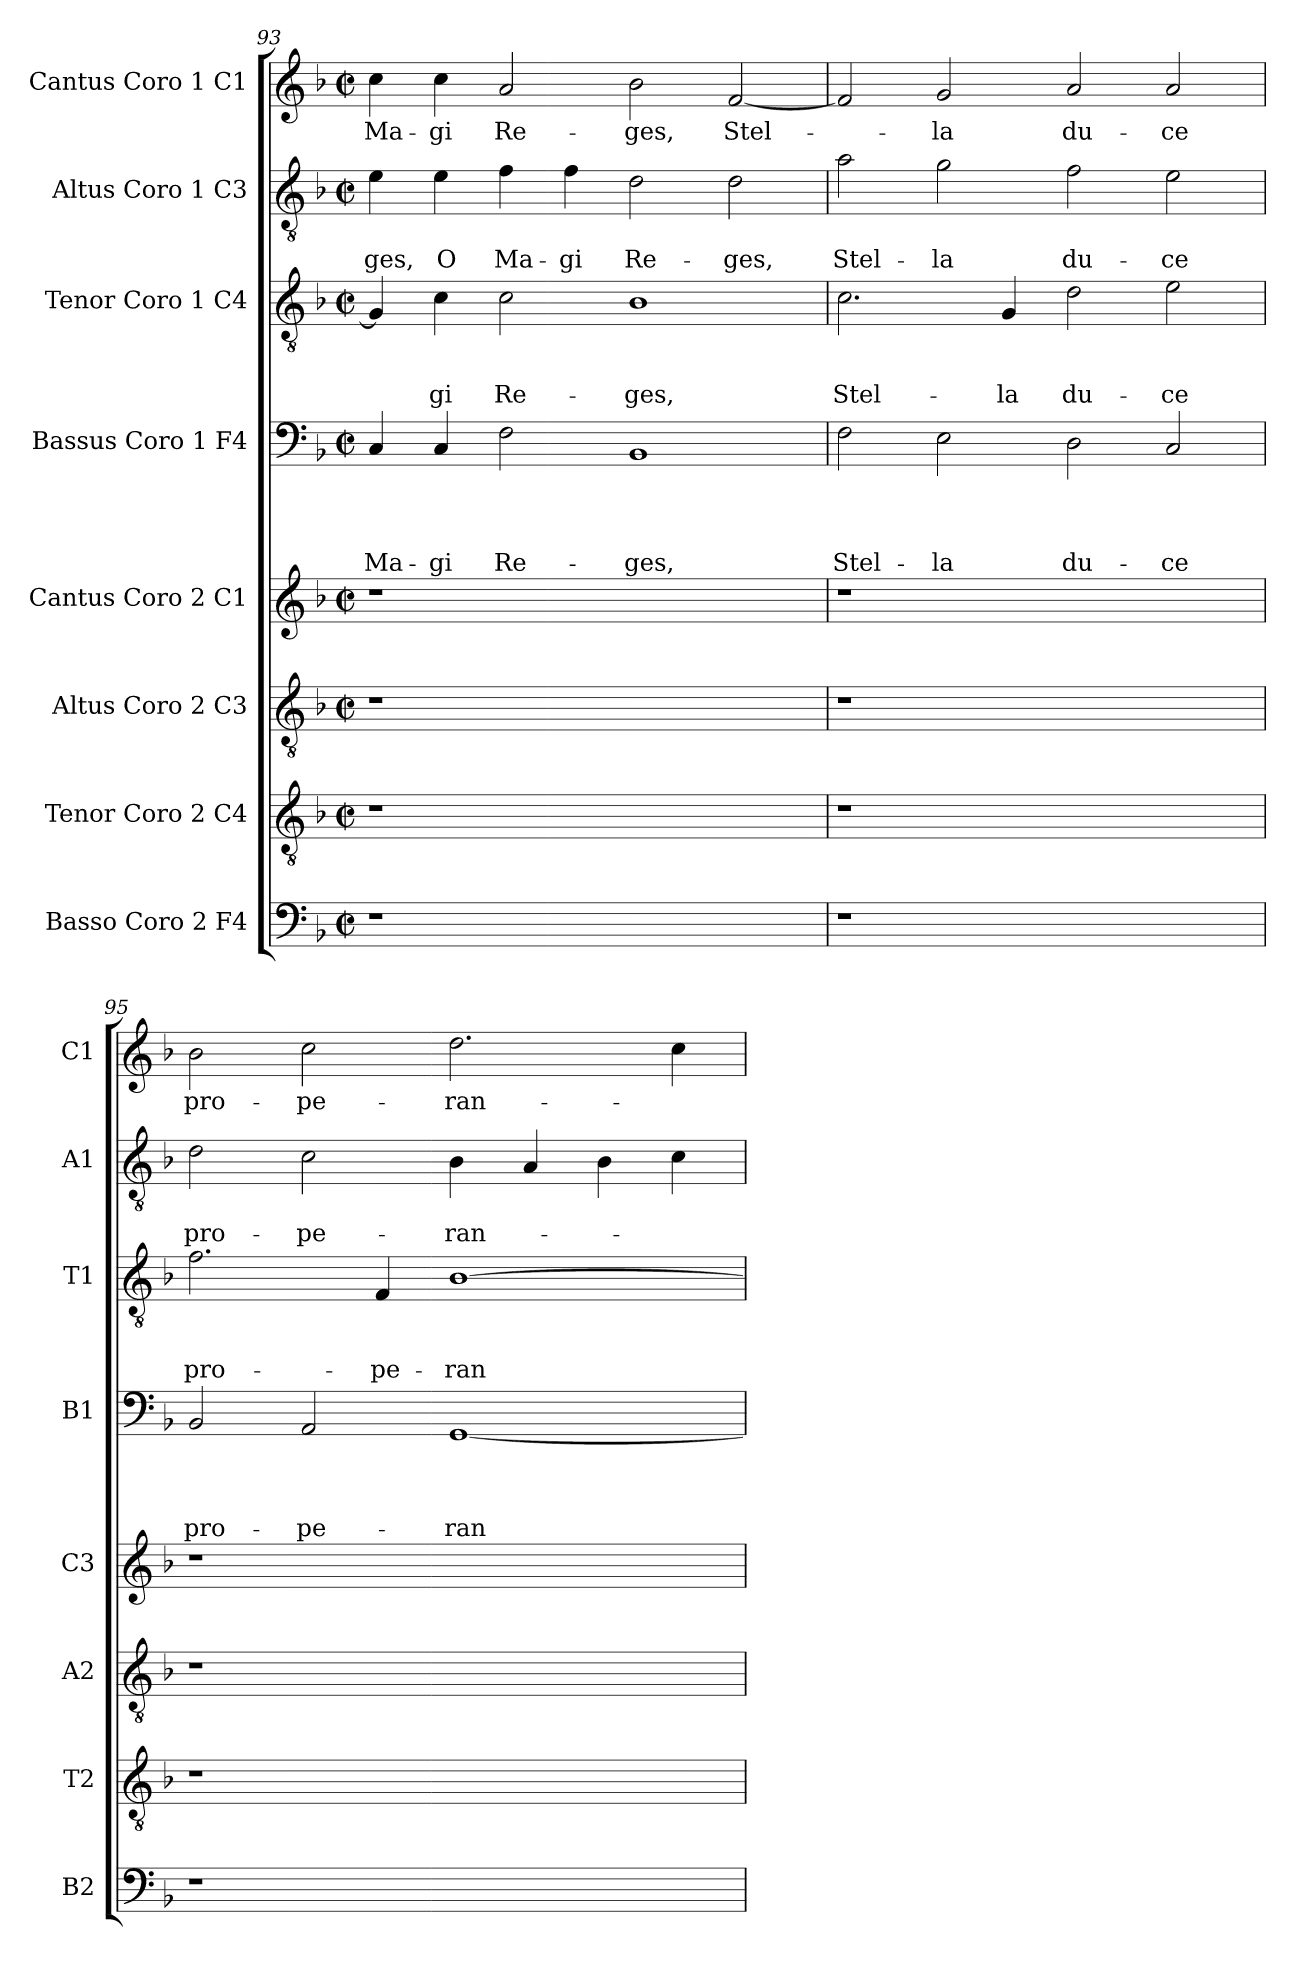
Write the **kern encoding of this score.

**kern	**kern	**kern	**kern	**kern	**text	**text	**text	**text	**kern	**text	**text	**text	**kern	**text	**text	**kern	**text
*part8	*part7	*part6	*part5	*part4	*part4	*part4	*part4	*part4	*part3	*part3	*part3	*part3	*part2	*part2	*part2	*part1	*part1
*staff8	*staff7	*staff6	*staff5	*staff4	*staff4	*staff4	*staff4	*staff4	*staff3	*staff3	*staff3	*staff3	*staff2	*staff2	*staff2	*staff1	*staff1
*I"Basso Coro 2 F4	*I"Tenor  Coro 2 C4	*I"Altus Coro 2 C3	*I"Cantus  Coro 2 C1	*I"Bassus  Coro 1 F4	*	*	*	*	*I"Tenor  Coro 1 C4	*	*	*	*I"Altus  Coro 1 C3	*	*	*I"Cantus  Coro 1 C1	*
*I'B2	*I'T2	*I'A2	*I'C3	*I'B1	*	*	*	*	*I'T1	*	*	*	*I'A1	*	*	*I'C1	*
*clefF4	*clefGv2	*clefGv2	*clefG2	*clefF4	*	*	*	*	*clefGv2	*	*	*	*clefGv2	*	*	*clefG2	*
*k[b-]	*k[b-]	*k[b-]	*k[b-]	*k[b-]	*	*	*	*	*k[b-]	*	*	*	*k[b-]	*	*	*k[b-]	*
*F:	*F:	*F:	*F:	*F:	*	*	*	*	*F:	*	*	*	*F:	*	*	*F:	*
*M2/2	*M2/2	*M2/2	*M2/2	*M2/2	*	*	*	*	*M2/2	*	*	*	*M2/2	*	*	*M2/2	*
*met(c|)	*met(c|)	*met(c|)	*met(c|)	*met(c|)	*	*	*	*	*met(c|)	*	*	*	*met(c|)	*	*	*met(c|)	*
=93	=93	=93	=93	=93	=93	=93	=93	=93	=93	=93	=93	=93	=93	=93	=93	=93	=93
1r	1r	1r	1r	4C/	.	.	.	Ma-	4G/]	.	.	.	4e\	.	-ges,	4cc\	Ma-
.	.	.	.	4C/	.	.	.	-gi	4c\	.	.	-gi	4e\	.	O	4cc\	-gi
.	.	.	.	2F\	.	.	.	Re-	2c\	.	.	Re-	4f\	.	Ma-	2a/	Re-
.	.	.	.	.	.	.	.	.	.	.	.	.	4f\	.	-gi	.	.
1ryy	1ryy	1ryy	1ryy	1BB-	.	.	.	-ges,	1B-	.	.	-ges,	2d\	.	Re-	2b-\	-ges,
.	.	.	.	.	.	.	.	.	.	.	.	.	2d\	.	-ges,	[2f/	Stel-
!!LO:PB:g=z
=94	=94	=94	=94	=94	=94	=94	=94	=94	=94	=94	=94	=94	=94	=94	=94	=94	=94
1r	1r	1r	1r	2F\	.	.	.	Stel-	2.c\	.	.	Stel-	2a\	.	Stel-	2f/]	.
.	.	.	.	2E\	.	.	.	-la	.	.	.	.	2g\	.	-la	2g/	-la
.	.	.	.	.	.	.	.	.	4G/	.	.	-la	.	.	.	.	.
1ryy	1ryy	1ryy	1ryy	2D\	.	.	.	du-	2d\	.	.	du-	2f\	.	du-	2a/	du-
.	.	.	.	2C/	.	.	.	-ce	2e\	.	.	-ce	2e\	.	-ce	2a/	-ce
=95	=95	=95	=95	=95	=95	=95	=95	=95	=95	=95	=95	=95	=95	=95	=95	=95	=95
1r	1r	1r	1r	2BB-/	.	.	.	pro-	2.f\	.	.	pro-	2d\	.	pro-	2b-\	pro-
.	.	.	.	2AA/	.	.	.	-pe-	.	.	.	.	2c\	.	-pe-	2cc\	-pe-
.	.	.	.	.	.	.	.	.	4F/	.	.	-pe-	.	.	.	.	.
1ryy	1ryy	1ryy	1ryy	[1GG	.	.	.	-ran-	[1B-	.	.	-ran-	4B-\	.	-ran-	2.dd\	-ran-
.	.	.	.	.	.	.	.	.	.	.	.	.	4A/	.	.	.	.
.	.	.	.	.	.	.	.	.	.	.	.	.	4B-\	.	.	.	.
.	.	.	.	.	.	.	.	.	.	.	.	.	4c\	.	.	4cc\	.
=	=	=	=	=	=	=	=	=	=	=	=	=	=	=	=	=	=
*-	*-	*-	*-	*-	*-	*-	*-	*-	*-	*-	*-	*-	*-	*-	*-	*-	*-
